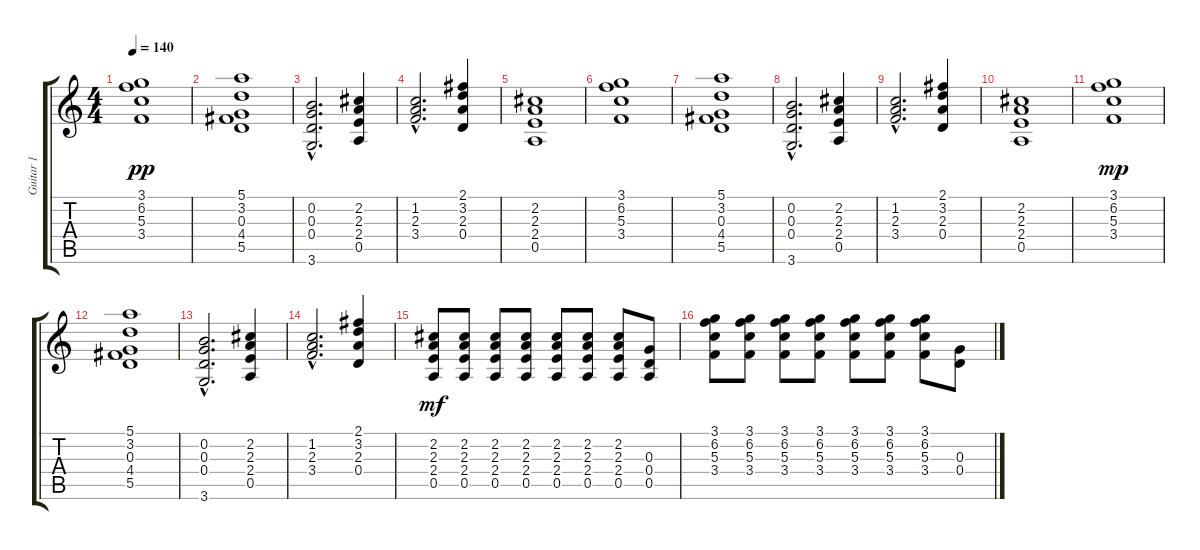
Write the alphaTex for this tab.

\track ("Guitar 1" "Guitar 1") {instrument distortionguitar}
\staff {score tabs}
\tuning (E4 B3 G3 D3 A2 E2) {hide}
\ts (4 4)
\tempo 140
\clef g2
\ks c
(3.1 6.2 5.3 3.4).1{dy pp} |
(5.1 3.2 0.3 4.4 5.5).1 |
(0.2{hac} 0.3{hac} 0.4{hac} 3.6{hac}).2{d} (2.2 2.3 2.4 0.5).4 |
(1.2{hac} 2.3{hac} 3.4{hac}).2{d} (2.1 3.2 2.3 0.4).4 |
(2.2 2.3 2.4 0.5).1 |
(3.1 6.2 5.3 3.4).1 |
(5.1 3.2 0.3 4.4 5.5).1 |
(0.2{hac} 0.3{hac} 0.4{hac} 3.6{hac}).2{d} (2.2 2.3 2.4 0.5).4 |
(1.2{hac} 2.3{hac} 3.4{hac}).2{d} (2.1 3.2 2.3 0.4).4 |
(2.2 2.3 2.4 0.5).1 |
(3.1 6.2 5.3 3.4).1{dy mp} |
(5.1 3.2 0.3 4.4 5.5).1 |
(0.2{hac} 0.3{hac} 0.4{hac} 3.6{hac}).2{d} (2.2 2.3 2.4 0.5).4 |
(1.2{hac} 2.3{hac} 3.4{hac}).2{d} (2.1 3.2 2.3 0.4).4 |
(2.2 2.3 2.4 0.5).8{dy mf instrument overdrivenguitar} (2.2 2.3 2.4 0.5).8 (2.2 2.3 2.4 0.5).8 (2.2 2.3 2.4 0.5).8 (2.2 2.3 2.4 0.5).8 (2.2 2.3 2.4 0.5).8 (2.2 2.3 2.4 0.5).8 (0.3 0.4 0.5).8 |
(3.1 6.2 5.3 3.4).8 (3.1 6.2 5.3 3.4).8 (3.1 6.2 5.3 3.4).8 (3.1 6.2 5.3 3.4).8 (3.1 6.2 5.3 3.4).8 (3.1 6.2 5.3 3.4).8 (3.1 6.2 5.3 3.4).8 (0.3 0.4).8
